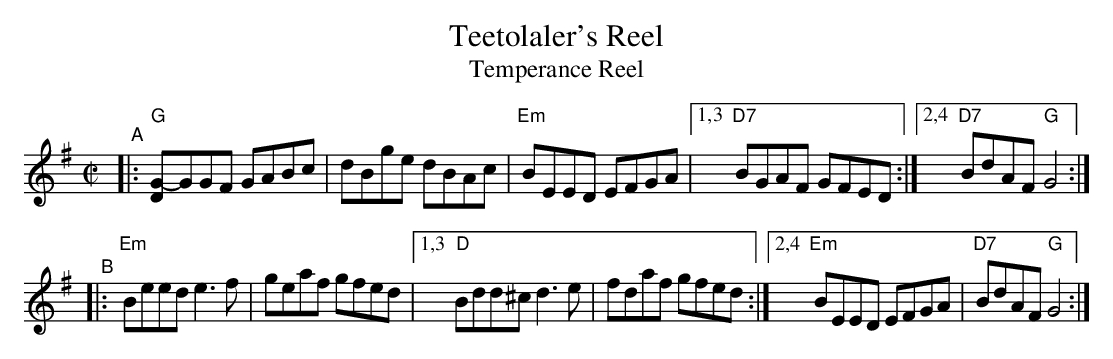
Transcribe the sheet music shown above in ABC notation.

X:1
T: Teetolaler's Reel
T: Temperance Reel
M: C|
L: 1/8
K: G
"^A"|:\
"G"[G-D]GGF GABc | dBge dBAc | "Em"BEED EFGA |[1,3 "D7"BGAF  GFED \
                                            :|[2,4 "D7"BdAF "G"G4 :|
"^B"|:\
"Em"Beed e3f | geaf gfed |[1,3 "D"Bdd^c d3e  |     fdaf  gfed \
                        :|[2,4 "Em"BEED EFGA | "D7"BdAF "G"G4 :|
